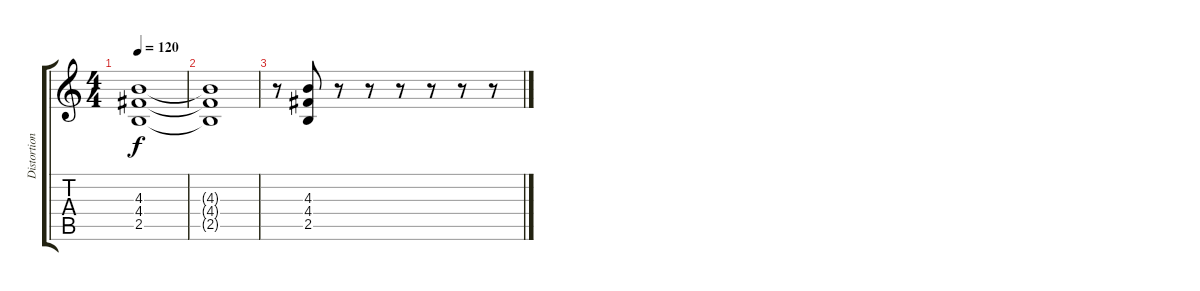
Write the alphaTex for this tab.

\track ("Distortion Guitar-RW and TV" "Distortion") {instrument distortionguitar}
\staff {score tabs}
\tuning (E4 B3 G3 D3 A2 E2) {hide}
\ts (4 4)
\tempo 120
\clef g2
\ks c
(4.3{t} 4.4{t} 2.5{t}).1{dy f} |
(4.3{t} 4.4{t} 2.5{t}).1 |
r.8 (4.3 4.4 2.5).8 r.8 r.8 r.8 r.8 r.8 r.8
